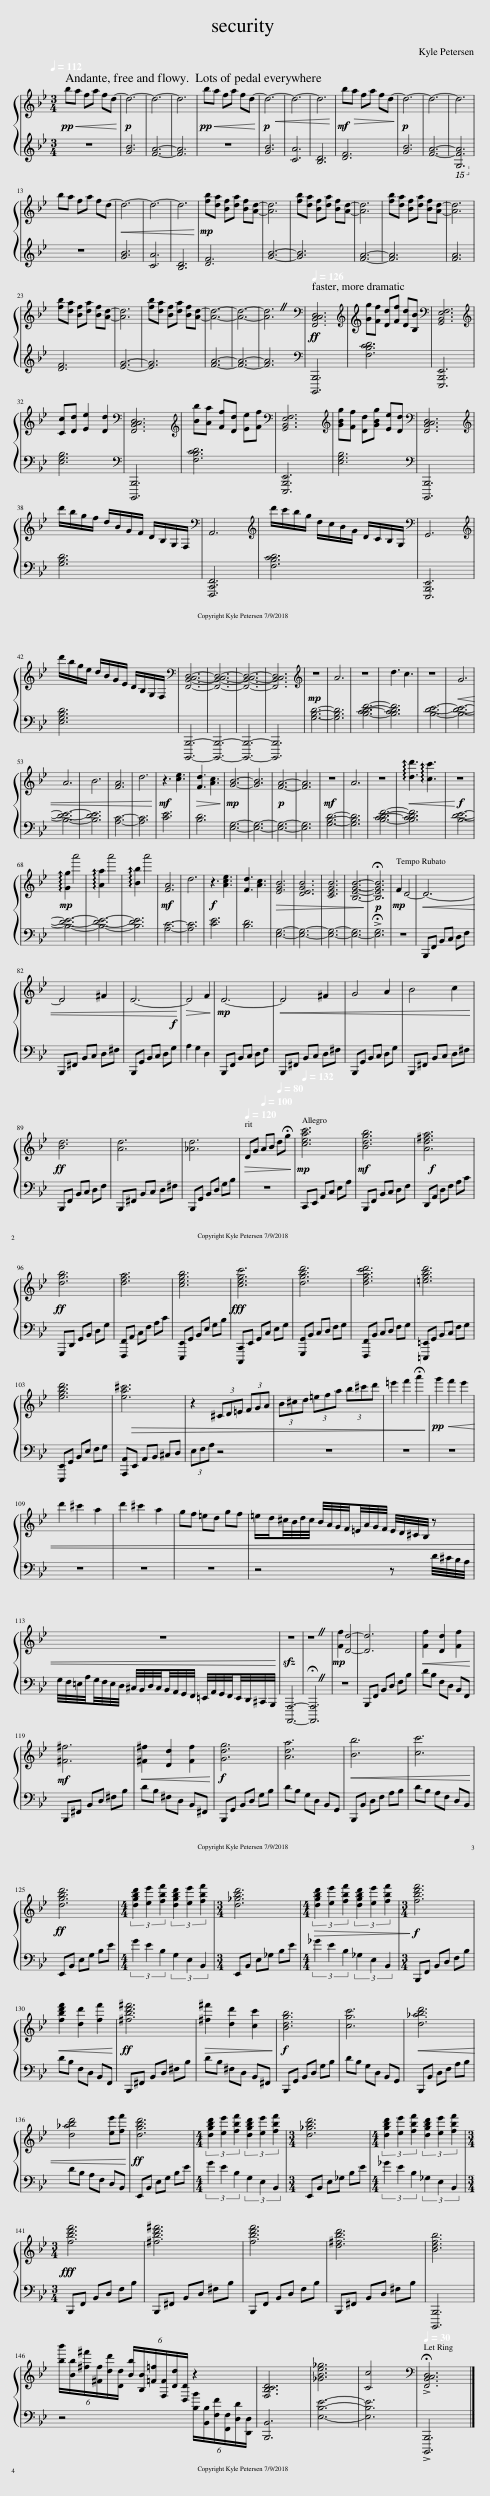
X:1
%%score { 1 | 2 }
L:1/8
Q:1/4=112
M:3/4
I:linebreak $
K:Bb
V:1 treble
V:2 treble
V:1
!pp! b!<(!a fa fd-!<)! |!p! d6- | d6- | d6 |!pp! b!<(!a fa fd-!<)! | %5
!p! d6- | d6- | d6 |!mf! ba fa fd- |!p! d6- | %10
 d6- | d6 |$ ba fa fd- |!<(! d6- | d6- | %15
 d6!<)! |!mp! [fb][da] [Bf][da] [Bf][Ad]- | [Ad]6 | [fb][da] [Bf][da] [Bf][Ad]- | [Ad]6 | %20
 [fb][da] [Bf][da] [Bf][Ad]- | [Ad]6 |$ [fb][da] [Bf][da] [Bf][Ad]- | [Ad]6 | [fb][da] [Bf][da] [Bf][Ad]- | %25
 [Ad]6- | [Ad]6- | [Ad]6 |[K:bass][Q:1/4=126]!ff! [F,,B,,C,D,]6 |[K:treble] [Bb][Aa] [Ff][Aa] [Ff][Dd] | %30
[K:bass] [G,,B,,E,F,]6 |$[K:treble] [Cc][Dd] [Ee]2 [Dd]2 |[K:bass] [F,,B,,C,D,]6 |[K:] [dd'][cc'] [Aa][Ff] [Gg][Aa] |[K:bass] [G,,B,,E,F,]6 | %35
[K:treble] [GBg][Ff] [Dd][GBg] [Ee][Dd] |[K:bass] [F,,B,,C,D,]6 |$[K:treble] d'/b/g/f/ d/B/G/F/ D/B,/G,/F,/ |[K:bass] A,,6 |[K:treble] d'/c'/b/g/ d/c/B/G/ D/C/B,/G,/ | %40
[K:bass] G,,6 |$[K:treble] d'/b/g/e/ d/B/G/E/ D/B,/G,/F,/ |[K:bass] [F,,B,,C,D,]6- | [F,,B,,C,D,]6- | [F,,B,,C,D,]6- | %45
 [F,,B,,C,D,]6 |[K:treble]!mp! z6 | A6 | z6 | d3 c3 | %50
 z6 |!<(! G6 |$ A6 | B6 | [FA]6 | %55
 d6!<)! |!mf! z3 [ce]3 |!>(! [Fd]3 [Ac]3!>)! |!mp! [GB]6- | [GB]6 | %60
!p! [FA]6- | [FA]6 |!mf! z6 | A6 | z6 | %65
!<(! !arpeggio![dd']3 !arpeggio![cc']3!<)! |!f! z6 |$!mp! !arpeggio![Gg]2 a'4 | !arpeggio![Aa]2 a'4 | !arpeggio![Bb]2 a'4 | %70
!mf! [FA]6 | d6 |!f! z3 [Ace]3 | [Fd]3 [Ac]3 |!>(! [EGB]6 | %75
 [DEGB]6 | [CEGB]6 | [B,EGB]6-!>)! |!p! !fermata![B,EGB]6 |!mp! F2 D4- | %80
!<(! D6- |$ D4 ^F2 | D6-!<)! |!>(! D4 F2!>)! |!mp! D6- | %85
!<(! D4 ^F2 | G4 A2 | B4 c2!<)! |$!ff! [Bd]6 | [Ad]6 | %90
 [_Ad]6 |[Q:1/4=120]!>(! DG[Q:1/4=100] AB[Q:1/4=80] d!fermata!g!>)! |[Q:1/4=132]!mp! [ceac']6 |!mf! [Bdgb]6 | [Ad^fa]6!f! |$ %95
!ff! [dgb]6 | [dfa]6 | [cegb]6 |!fff! [cegc']6 | [dgbd']6 | %100
 [dfac'd']6 | [=egbd']6 |$ [egbd']6 | [ea^c']6 | z2 (3^CD=E (3FGA | %105
 (3B^cd (3=efa (3b^c'd' | =e'2 f'2 !fermata!a'2 |!pp! g'2!<(! f'2 e'2 |$ d'2 ^c'2 a2 | d'2 ^c'2 a2 | %110
 gf =ed gf | =e/d/^c/4B/4d/4c/4 B/4A/4G/4F/4=E/4A/4G/4F/4 E/4D/4^C/4B,/4 z |$ z6!<)! |!sfz! z6 | z6 | %115
!mp! [Ff]2 [Dd]4- | [Dd]6 |!<(! [Ff]2 [Dd]2 [Ff]2!<)! |$!mf! [^F^f]6 |!<(! [^F^f]2 [Dd]2 [Ff]2!<)! | %120
!f! [Gdg]6 | [Ada]6 |!<(! [Bb]6 | [cc']6!<)! |$!ff! [dgbd']6 | %125
[M:4/4] (3[dgbd']2 [ee']2 [fbf']2 (3[dgbd']2 [ee']2 [fbf']2 |[M:3/4] [d_gbd']6 |[M:4/4]!>(! (3[dgbd']2 [ee']2 [fbf']2 (3[dgbd']2 [ee']2 [fbf']2!>)! |[M:3/4]!f! [fbd'f']6 |$!<(! [fbd'f']2 [dd']2 [ff']2!<)! | %130
!ff! [^fbd'^f']6 |!>(! [^f^f']2 [dd']2 [cc']2!>)! |!f! [Bdgb]6 | [cgc']6 |!<(! [d_abd']6 |$ %135
 [d_abd']4 [ee'][ff']!<)! |!ff! [dgbd']6 |[M:4/4] (3[dgbd']2 [ee']2 [fbf']2 (3[dgbd']2 [ee']2 [fbf']2 |[M:3/4] [d_gbd']6 |[M:4/4] (3[dgbd']2 [ee']2 [fbf']2 (3[dgbd']2 [ee']2 [fbf']2 |$ %140
[M:3/4]!fff! [fbd'f']6 | [^fbd'^f']6 | [fbd'f']6 | [d^fbd']6 | [Bdfb]6 |$ %145
 (6:4:6[bb']/[Bb]/[^f^f']/[^Ff]/[dd']/[Dd]/ (6:4:6[Bb]/[B,B]/[=F=f]/[F,F]/[Dd]/[D,D]/ z2 | [F,B,CD]6 | [_GBe_g]6 | [Cc]6 |[K:bass][Q:1/4=30] !>!!fermata![F,,B,,C,D,]6 |] %150
V:2
!ped! z6 | [GB]6 | [FA]6- | [FA]6!ped-up! |!ped! z6 | %5
!<(! [GB]6 | [CA]6 | [B,D]6!<)! |!>(! [DF]6!>)! | [GB]6 | %10
 [FA]6- |!8vb(! [G,,,F,,A,,]6!ped-up!!8vb)! |$!ped! z6 | [GB]6 | [CA]6 | %15
 [B,D]6 | [DF]6!ped-up! |!ped! [GB]6- | [GB]6 | [FA]6- | %20
 [FA]6 | [FA]6 |$ [DF]6 | [EG]6- | [EG]6 | %25
 [FA]6- | [FA]6- | [FA]6!ped-up! |[K:bass]!ped! [B,,,,B,,,]6 | [F,B,CD]6!ped-up! | %30
!ped! [E,,,B,,,E,,]6 |$ [E,G,B,]6!ped-up! |[K:bass]!ped! [B,,,,B,,,]6 | [F,B,CD]6!ped-up! | [E,,,B,,,E,,]6 | %35
!ped! [E,G,B,]6 |[K:bass] [B,,,,B,,,]6 |$ [G,B,D]6!ped-up! |!ped! [F,,,C,,F,,]6 | [F,B,CD]6!ped-up! | %40
!ped! [E,,,B,,,E,,]6 |$ [E,G,B,D]6!ped-up! | [B,,,,B,,,]6- | [B,,,,B,,,]6- | [B,,,,B,,,]6- | %45
 [B,,,,B,,,]6 |!ped! [G,B,D]6- | [G,B,D]6 | [B,CDF]6- | [B,CDF]6 | %50
 [B,DE]6- | [B,DE]6- |$ [B,DE]6- | [B,DE]6!ped-up! |!ped! [A,C]6- | %55
 [A,C]6 | [CE]6 | [B,D]6 | [E,G,]6- | [E,G,]6- | %60
 [E,G,]6- | [E,G,]6!ped-up! |!ped! [G,B,D]6- | [G,B,D]6 | [B,CDF]6- | %65
 [B,CDF]6 | [B,DE]6- |$ [B,DE]6- | [B,DE]6- | [B,DE]6!ped-up! | %70
!ped! [A,C]6- | [A,C]6 | [CE]6 | [B,D]6 | [E,G,]6- | %75
 [E,G,]6- | [E,G,]6- | [E,-G,]6 | !>!!fermata![E,G,]6!ped-up! |!ped! z6 | %80
 B,,,F,, B,,C, D,F,!ped-up! |$!ped! B,,,^F,, B,,C, D,^F,!ped-up! |!ped! B,,,G,, B,,C, D,!f!G, | A,2 G,2 D,2!ped-up! |!ped! B,,,F,, B,,C, D,F,!ped-up! | %85
!ped! B,,,^F,, B,,C, D,^F,!ped-up! |!ped! B,,,G,, B,,C, D,G,!ped-up! |!ped! B,,,^F,, B,,C, D,^F,!ped-up! |$!ped! B,,,F,, B,,C, D,F,!ped-up! |!ped! B,,,^F,, B,,C, D,^F,!ped-up! | %90
!ped! B,,,G,, B,,D, G,B, | z6!ped-up! |!ped! C,,E,, A,,C, E,A,!ped-up! |!ped! B,,,F,, B,,C, D,F,!ped-up! |!ped! D,,A,, D,F, A,C!ped-up! |$ %95
!ped! G,,,D,, G,,B,, D,G,!ped-up! |!ped! [F,,,F,,]A,, C,F, A,C!ped-up! |!ped! [E,,,E,,]G,, B,,E, G,B,!ped-up! |!ped! [C,,,C,,]E,, G,,C, E,G,!ped-up! |!ped! [G,,,G,,]B,, C,D, F,G,!ped-up! | %100
!ped! [F,,,F,,]B,, C,D, F,G,!ped-up! |!ped! [=E,,,=E,,]G,, B,,C, F,G,!ped-up! |$!ped! [E,,,E,,]G,, B,,E, F,G,!ped-up! |!ped! [A,,,A,,]!>(!E,, A,,B,, ^C,D, | (3E,F,A, z4 | %105
 z6 | z6!>)! | z6 |$ z6 | z6 | %110
 z6 | z4 z D/4^C/4B,/4A,/4 |$ G,/4F,/4=E,/4A,/4G,/4F,/4E,/4D,/4 ^C,/4B,,/4D,/4C,/4B,,/4A,,/4G,,/4F,,/4 =E,,/4A,,/4G,,/4F,,/4E,,/4D,,/4^C,,/4B,,,/4 | [A,,,,A,,,]6- | !fermata![A,,,,A,,,]6!ped-up! | %115
!ped! z6 | B,,,F,, B,,D, F,B, | DB, F,D, B,,F,,!ped-up! |$!ped! B,,,^F,, B,,D, ^F,B, | DB, ^F,D, B,,^F,,!ped-up! | %120
!ped! B,,,G,, B,,D, G,B, | DB, G,D, B,,G,,!ped-up! |!ped! B,,,B,, D,F, A,B, | DB, A,F, D,B,,!ped-up! |$!ped! E,,B,, E,G, B,E | %125
[M:4/4] (3G2 E2 B,2 (3G,2 E,2 B,,2!ped-up! |[M:3/4]!ped! E,,B,, E,_G, B,E |[M:4/4] (3_G2 E2 B,2 (3_G,2 E,2 B,,2!ped-up! |[M:3/4]!ped! B,,,F,, B,,D, F,B, |$ DB, F,D, B,,F,,!ped-up! | %130
!ped! B,,,^F,, B,,D, ^F,B, | DB, ^F,D, B,,^F,,!ped-up! |!ped! B,,,G,, B,,D, G,B, | DB, G,D, B,,G,,!ped-up! |!ped! B,,,B,, D,F, A,B, |$ %135
 DB, A,F, D,B,,!ped-up! |!ped! E,,B,, E,G, B,E |[M:4/4] (3G2 E2 B,2 (3G,2 E,2 B,,2!ped-up! |[M:3/4]!ped! E,,B,, E,_G, B,E |[M:4/4] (3_G2 E2 B,2 (3_G,2 E,2 B,,2!ped-up! |$ %140
[M:3/4]!ped! B,,,F,, B,,D, F,B,!ped-up! |!ped! B,,,^F,, B,,D, ^F,B,!ped-up! |!ped! B,,,F,, B,,D, F,B,!ped-up! |!ped! B,,,^F,, B,,D, ^F,B,!ped-up! |!ped! [B,,,,B,,,]6 |$ %145
 z4 (6:4:6[B,B]/[B,,B,]/[F,F]/[F,,F,]/[D,D]/[D,,D,]/ | [B,,,B,,]6 | [E,B,E]6- | [E,B,E]6 | !>![B,,,,B,,,]6!ped-up! |] %150
